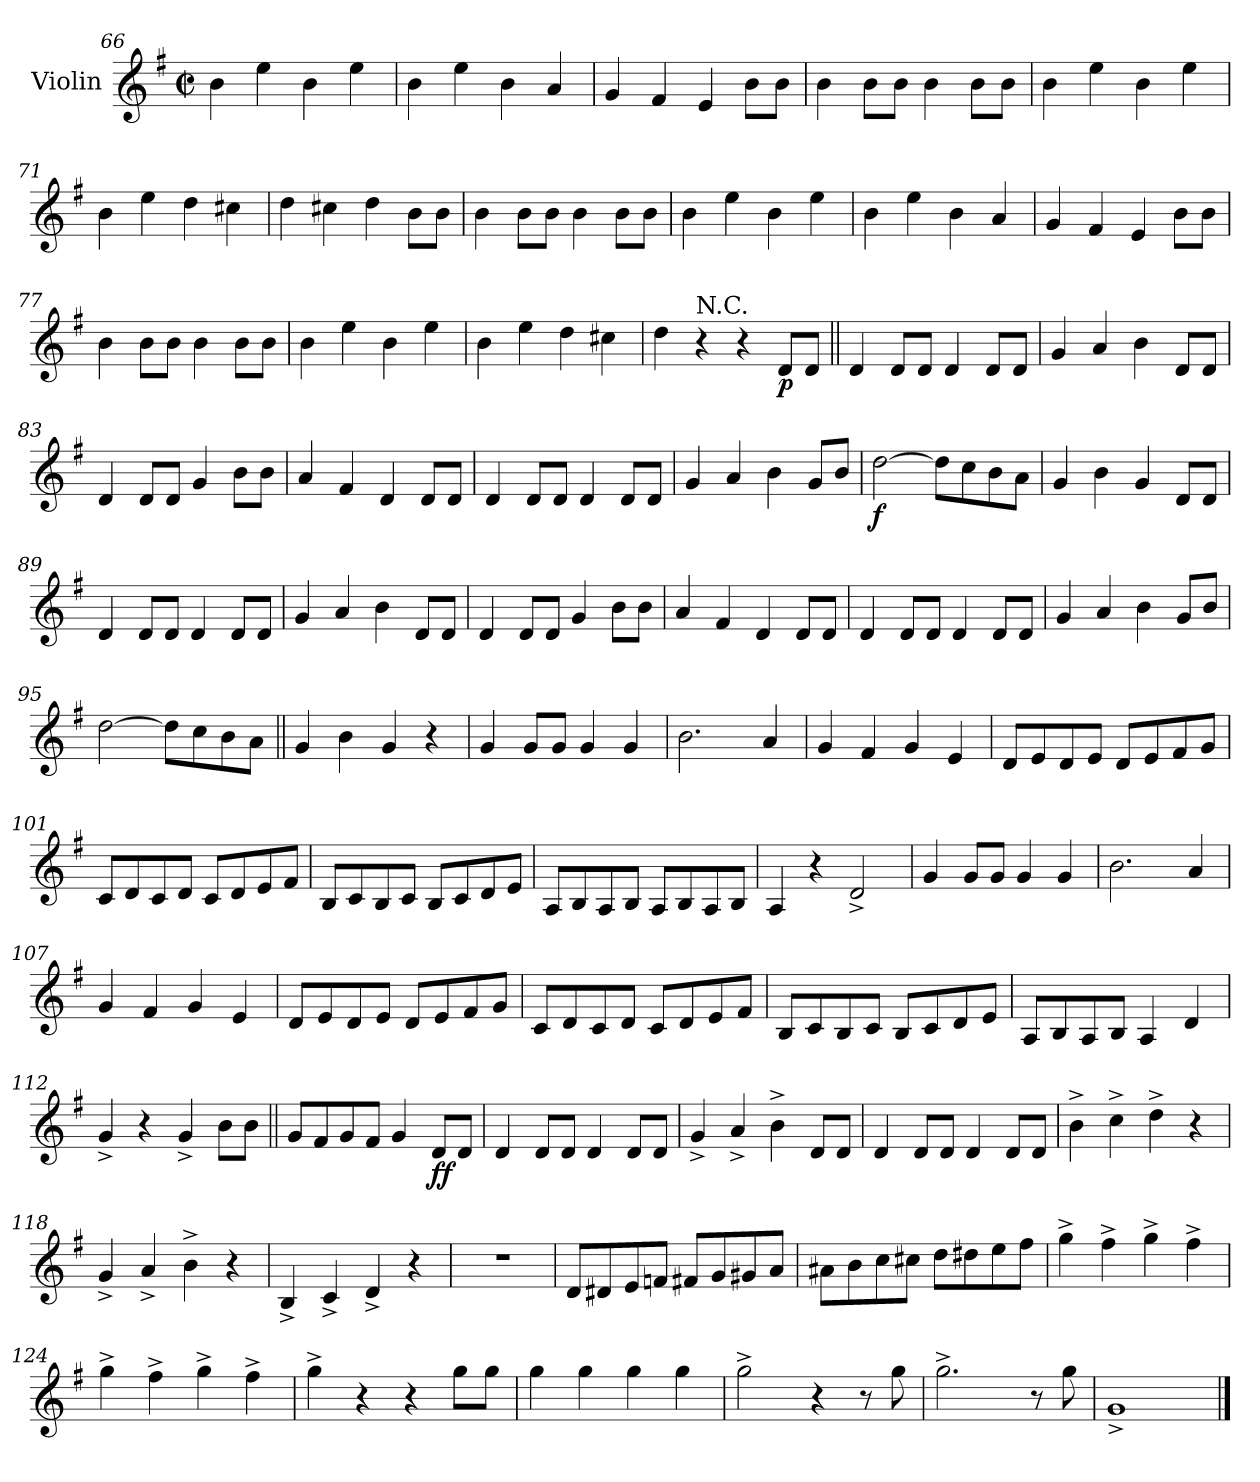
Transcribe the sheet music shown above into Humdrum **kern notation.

**kern	**dynam
*part1	*part1
*staff1	*staff1
*I"Violin	*
*I'Vln	*
*clefG2	*
*k[f#]	*
*G:	*
*M2/2	*
*met(c|)	*
=66	=66
4b\	.
4ee\	.
4b\	.
4ee\	.
=67	=67
4b\	.
4ee\	.
4b\	.
4a/	.
=68	=68
4g/	.
4f#/	.
4e/	.
8b\L	.
8b\J	.
=69	=69
4b\	.
8b\L	.
8b\J	.
4b\	.
8b\L	.
8b\J	.
=70	=70
4b\	.
4ee\	.
4b\	.
4ee\	.
=71	=71
4b\	.
4ee\	.
4dd\	.
4cc#X\	.
=72	=72
4dd\	.
4cc#X\	.
4dd\	.
8b\L	.
8b\J	.
=73	=73
4b\	.
8b\L	.
8b\J	.
4b\	.
8b\L	.
8b\J	.
!!LO:LB:g=z
=74	=74
4b\	.
4ee\	.
4b\	.
4ee\	.
=75	=75
4b\	.
4ee\	.
4b\	.
4a/	.
=76	=76
4g/	.
4f#/	.
4e/	.
8b\L	.
8b\J	.
=77	=77
4b\	.
8b\L	.
8b\J	.
4b\	.
8b\L	.
8b\J	.
=78	=78
4b\	.
4ee\	.
4b\	.
4ee\	.
=79	=79
4b\	.
4ee\	.
4dd\	.
4cc#X\	.
=80	=80
4dd\	.
!LO:TX:a:t=N.C.	!
4r	.
4r	.
!	!LO:DY:b
8d/L	p
8d/J	.
=81||	=81||
4d/	.
8d/L	.
8d/J	.
4d/	.
8d/L	.
8d/J	.
=82	=82
4g/	.
4a/	.
4b\	.
8d/L	.
8d/J	.
!!LO:LB:g=z
=83	=83
4d/	.
8d/L	.
8d/J	.
4g/	.
8b\L	.
8b\J	.
=84	=84
4a/	.
4f#/	.
4d/	.
8d/L	.
8d/J	.
=85	=85
4d/	.
8d/L	.
8d/J	.
4d/	.
8d/L	.
8d/J	.
=86	=86
4g/	.
4a/	.
4b\	.
8g/L	.
8b/J	.
=87	=87
!	!LO:DY:b
[2dd\	f
8dd\L]	.
8cc\	.
8b\	.
8a\J	.
=88	=88
4g/	.
4b\	.
4g/	.
8d/L	.
8d/J	.
=89	=89
4d/	.
8d/L	.
8d/J	.
4d/	.
8d/L	.
8d/J	.
=90	=90
4g/	.
4a/	.
4b\	.
8d/L	.
8d/J	.
!!LO:LB:g=z
=91	=91
4d/	.
8d/L	.
8d/J	.
4g/	.
8b\L	.
8b\J	.
=92	=92
4a/	.
4f#/	.
4d/	.
8d/L	.
8d/J	.
=93	=93
4d/	.
8d/L	.
8d/J	.
4d/	.
8d/L	.
8d/J	.
=94	=94
4g/	.
4a/	.
4b\	.
8g/L	.
8b/J	.
=95	=95
[2dd\	.
8dd\L]	.
8cc\	.
8b\	.
8a\J	.
=96||	=96||
4g/	.
4b\	.
4g/	.
4r	.
=97	=97
4g/	.
8g/L	.
8g/J	.
4g/	.
4g/	.
=98	=98
2.b\	.
4a/	.
=99	=99
4g/	.
4f#/	.
4g/	.
4e/	.
!!LO:LB:g=z
=100	=100
8d/L	.
8e/	.
8d/	.
8e/J	.
8d/L	.
8e/	.
8f#/	.
8g/J	.
=101	=101
8c/L	.
8d/	.
8c/	.
8d/J	.
8c/L	.
8d/	.
8e/	.
8f#/J	.
=102	=102
8B/L	.
8c/	.
8B/	.
8c/J	.
8B/L	.
8c/	.
8d/	.
8e/J	.
=103	=103
8A/L	.
8B/	.
8A/	.
8B/J	.
8A/L	.
8B/	.
8A/	.
8B/J	.
=104	=104
4A/	.
4r	.
2d^/	.
=105	=105
4g/	.
8g/L	.
8g/J	.
4g/	.
4g/	.
=106	=106
2.b\	.
4a/	.
=107	=107
4g/	.
4f#/	.
4g/	.
4e/	.
!!LO:LB:g=z
=108	=108
8d/L	.
8e/	.
8d/	.
8e/J	.
8d/L	.
8e/	.
8f#/	.
8g/J	.
=109	=109
8c/L	.
8d/	.
8c/	.
8d/J	.
8c/L	.
8d/	.
8e/	.
8f#/J	.
=110	=110
8B/L	.
8c/	.
8B/	.
8c/J	.
8B/L	.
8c/	.
8d/	.
8e/J	.
=111	=111
8A/L	.
8B/	.
8A/	.
8B/J	.
4A/	.
4d/	.
=112	=112
4g^/	.
4r	.
4g^/	.
8b\L	.
8b\J	.
!!LO:LB:g=z
=113||	=113||
8g/L	.
8f#/	.
8g/	.
8f#/J	.
4g/	.
!	!LO:DY:b
8d/L	ff
8d/J	.
=114	=114
4d/	.
8d/L	.
8d/J	.
4d/	.
8d/L	.
8d/J	.
=115	=115
4g^/	.
4a^/	.
4b^\	.
8d/L	.
8d/J	.
=116	=116
4d/	.
8d/L	.
8d/J	.
4d/	.
8d/L	.
8d/J	.
=117	=117
4b^\	.
4cc^\	.
4dd^\	.
4r	.
=118	=118
4g^/	.
4a^/	.
4b^\	.
4r	.
=119	=119
4B^/	.
4c^/	.
4d^/	.
4r	.
=120	=120
1r	.
!!LO:LB:g=z
=121	=121
8d/L	.
8d#X/	.
8e/	.
8fn/J	.
8f#X/L	.
8g/	.
8g#X/	.
8a/J	.
=122	=122
8a#X\L	.
8b\	.
8cc\	.
8cc#X\J	.
8dd\L	.
8dd#X\	.
8ee\	.
8ff#\J	.
=123	=123
4gg^\	.
4ff#^\	.
4gg^\	.
4ff#^\	.
=124	=124
4gg^\	.
4ff#^\	.
4gg^\	.
4ff#^\	.
=125	=125
4gg^\	.
4r	.
4r	.
8gg\L	.
8gg\J	.
=126	=126
4gg\	.
4gg\	.
4gg\	.
4gg\	.
=127	=127
2gg^\	.
4r	.
8r	.
8gg\	.
=128	=128
2.gg^\	.
8r	.
8gg\	.
=129	=129
1g^	.
==	==
*-	*-
